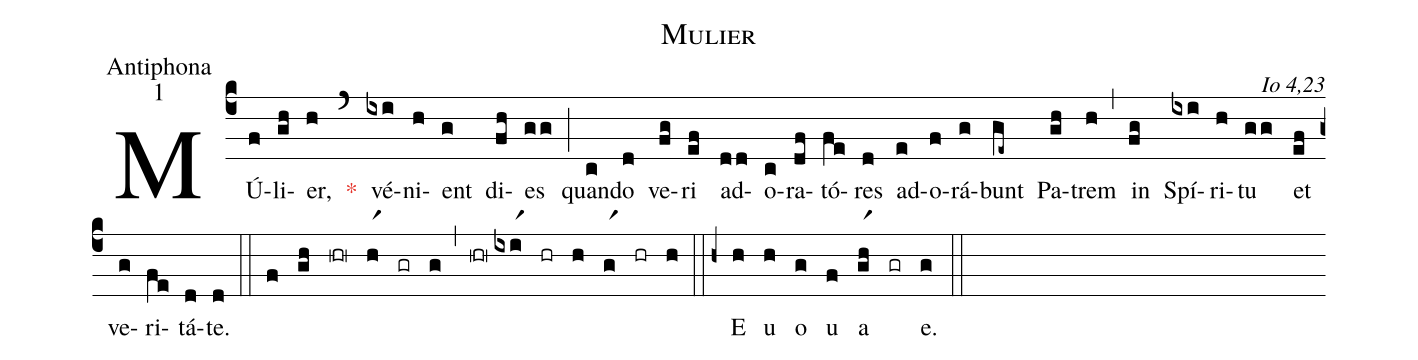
name:Mulier;
office-part:Antiphona;
mode:1;
commentary:Io 4,23;
%%
(c4)MÚ(f)li(gh)er,(h) <c>*</c>(`)  vé(ixi)ni(h)ent(g) di(fh)es(gg) (;) quan(c)do(d) ve(fg)ri(ef) ad(dd)o(c)ra(df)tó(fe)res(d) ad(e)o(f)rá(g)bunt(ge~) Pa(gh)trem(h) (,) in(fg) Spí(ixi)ri(h)tu(gg) et(ef) ve(g)ri(fe)tá(d)te.(d) (::)
(f) (gh) (hr0) (hr1) (gr) (g) (,) (hr0) (ixir1) (hr) (h) (gr1) (hr) (h)(::h+)
 E(h) u(h) o(g) u(f) a(ghr1) (gr) e.(g) (::)
